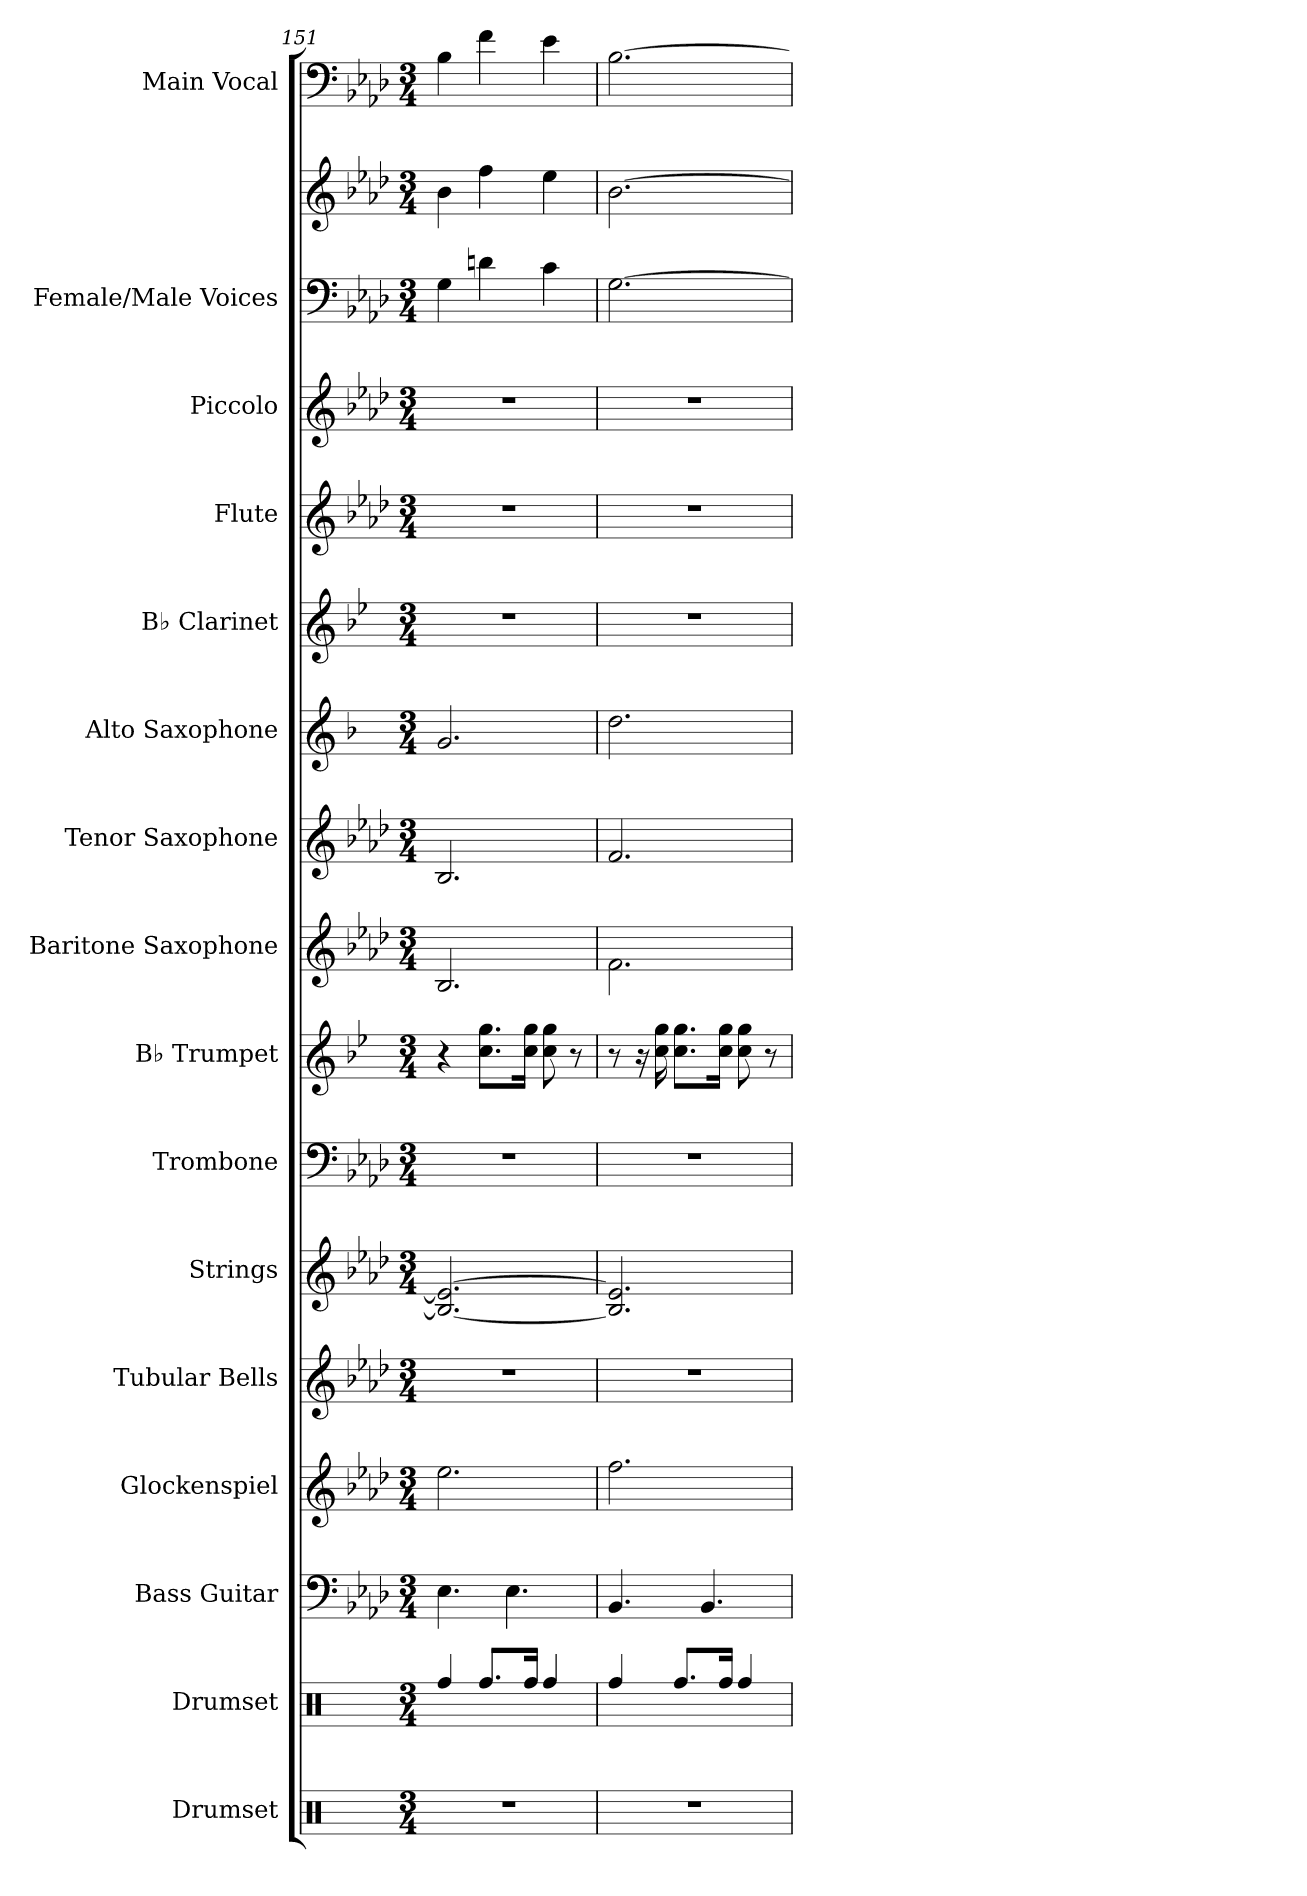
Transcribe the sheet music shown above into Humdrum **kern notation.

**kern	**kern	**kern	**kern	**kern	**kern	**kern	**kern	**kern	**kern	**kern	**kern	**kern	**kern	**kern	**kern	**kern
*part16	*part15	*part14	*part13	*part12	*part11	*part10	*part9	*part8	*part7	*part6	*part5	*part4	*part3	*part2	*part2	*part1
*staff17	*staff16	*staff15	*staff14	*staff13	*staff12	*staff11	*staff10	*staff9	*staff8	*staff7	*staff6	*staff5	*staff4	*staff3	*staff2	*staff1
*I"Drumset	*I"Drumset	*I"Bass Guitar	*I"Glockenspiel	*I"Tubular Bells	*I"Strings	*I"Trombone	*I"B♭ Trumpet	*I"Baritone Saxophone	*I"Tenor Saxophone	*I"Alto Saxophone	*I"B♭ Clarinet	*I"Flute	*I"Piccolo	*I"Female/Male Voices	*	*I"Main Vocal
*I'Drs.	*I'Drs.	*I'B. Guit.	*I'Glk.	*I'Tu. Be.	*I'St.	*I'Tbn.	*I'B♭ Tpt.	*I'Bar. Sax.	*I'T. Sax.	*I'A. Sax.	*I'B♭ Cl.	*I'Fl.	*I'Picc.	*I'Voices	*	*I'Main Vcl.
*clefX	*clefX	*clefF4	*clefG2	*clefG2	*clefG2	*clefF4	*clefG2	*clefG2	*clefG2	*clefG2	*clefG2	*clefG2	*clefG2	*clefF4	*clefG2	*clefF4
*	*	*ITrd7c12	*ITrd-14c-24	*	*	*	*ITrd1c2	*ITrd12c21	*ITrd8c14	*ITrd5c9	*ITrd1c2	*	*ITrd-7c-12	*	*	*
*k[]	*k[]	*k[b-e-a-d-]	*k[b-e-a-d-]	*k[b-e-a-d-]	*k[b-e-a-d-]	*k[b-e-a-d-]	*k[b-e-a-d-]	*k[b-e-a-d-]	*k[b-e-a-d-]	*k[b-e-a-d-]	*k[b-e-a-d-]	*k[b-e-a-d-]	*k[b-e-a-d-]	*k[b-e-a-d-]	*k[b-e-a-d-]	*k[b-e-a-d-]
*M3/4	*M3/4	*M3/4	*M3/4	*M3/4	*M3/4	*M3/4	*M3/4	*M3/4	*M3/4	*M3/4	*M3/4	*M3/4	*M3/4	*M3/4	*M3/4	*M3/4
=151	=151	=151	=151	=151	=151	=151	=151	=151	=151	=151	=151	=151	=151	=151	=151	=151
2.r	4Rff/	4.EE-\	2.eeee-\	2.r	2.B-/_ 2.e-/_	2.r	4r	2.BB-/	2.BB-/	2.B-/	2.r	2.r	2.r	4G\	4b-\	4B-\
.	8.Rff/L	.	.	.	.	.	8.b-\ 8.ff\L	.	.	.	.	.	.	4dn\	4ff\	4f\
.	.	4.EE-\	.	.	.	.	.	.	.	.	.	.	.	.	.	.
.	16Rff/Jk	.	.	.	.	.	16b-\ 16ff\Jk	.	.	.	.	.	.	.	.	.
.	4Rff/	.	.	.	.	.	8b-\ 8ff\	.	.	.	.	.	.	4c\	4ee-\	4e-\
.	.	.	.	.	.	.	8r	.	.	.	.	.	.	.	.	.
=152	=152	=152	=152	=152	=152	=152	=152	=152	=152	=152	=152	=152	=152	=152	=152	=152
2.r	4Rff/	4.BBB-/	2.ffff\	2.r	2.B-/] 2.e-/]	2.r	8r	2.F\	2.F/	2.f\	2.r	2.r	2.r	[2.G\	[2.b-\	[2.B-\
.	.	.	.	.	.	.	16r	.	.	.	.	.	.	.	.	.
.	.	.	.	.	.	.	16b-\ 16ff\	.	.	.	.	.	.	.	.	.
.	8.Rff/L	.	.	.	.	.	8.b-\ 8.ff\L	.	.	.	.	.	.	.	.	.
.	.	4.BBB-/	.	.	.	.	.	.	.	.	.	.	.	.	.	.
.	16Rff/Jk	.	.	.	.	.	16b-\ 16ff\Jk	.	.	.	.	.	.	.	.	.
.	4Rff/	.	.	.	.	.	8b-\ 8ff\	.	.	.	.	.	.	.	.	.
.	.	.	.	.	.	.	8r	.	.	.	.	.	.	.	.	.
=	=	=	=	=	=	=	=	=	=	=	=	=	=	=	=	=
*-	*-	*-	*-	*-	*-	*-	*-	*-	*-	*-	*-	*-	*-	*-	*-	*-
